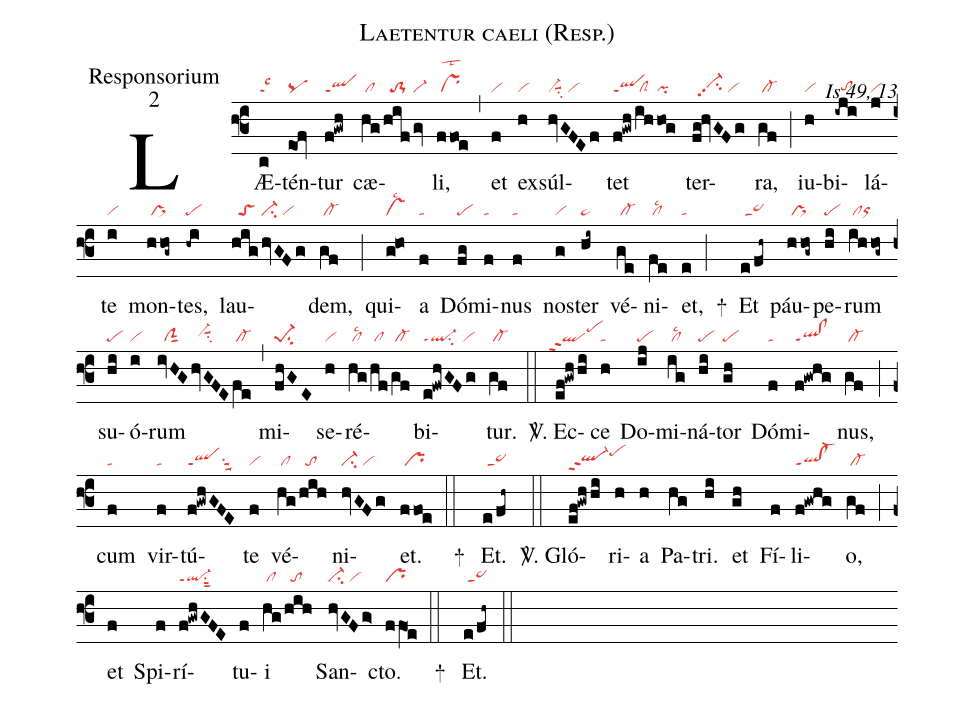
name:Laetentur caeli (Resp.);
office-part:Responsorium;
mode:2;
commentary:Is 49, 13;
nabc-lines:1;
%%
(f3)LÆ(c|talsc3)tén(eof|pq)tur(f!gwh|qlppt1) cæ(hg|/cl|/hif|//to-1|/gv|vi-)li,(ffoe|/prlst2) (,) et(f|vi) ex(h|vi)súl(hvGFEf|vi-suu1su2/vi)tet(f!gwh|qlppt1|/ih|/clS|hog|pi) ter(fg!hvGFg|//vi-hhpp2su2/vi)ra,(gf|/cl-) (;) iu(h|vi)bi(-iji|//tohg)lá(j|vi)te(i|vi) mon(hhog~|/pr>)tes,(-hi|pe) lau(hig|//toS|/hvGFg|vi-su2/vi)dem,(gf|/cl-) (;) qui(g!ho|vslsc2)a(f|ta) Dó(fg|pe)mi(f|ta)nus(f|ta) nos(g|vi)ter(hi~|pe~) vé(ge|/cl-)ni(fe|/cllsc2)et,(e|ta) (;)

+() Et(e/fh~|/sc~) páu(hhog~|/pr>)pe(hi|pe)rum(ihhog~|/clorhg) su(hi|pe)ó(i|vi)rum(ivHG|//ciG|hvGFE|//vi-hhsuu1su2|fe|/cl-) (,) mi(fhGE|pe-1su2)se(h|vi)ré(hg|/cllsc2|/hf|/cl|/gf|/cl-)bi(e!fwhGFg|ql-ppt1su2/vi)tur.(gf|/cl-) (::)

<sp>V/</sp>. Ec(ef!gwhhi|``qlppt2pehj)ce(h|ta) Do(ij|pe)mi(ig|/cllsc2)ná(hi|pe)tor(gh|pe) Dó(f|ta)mi(f!gwhg|ql!clppt1)nus,(gf|/cl-) (;) cum(f|ta) vir(f|ta)tú(f!gwhGFE|qlppt1su1suu2)te(f|vi) vé(hg|/cl|/hih|//to)ni(hvGFg|vi-su2/vi)et.(ffoe|/pr) (::)

+() Et.(e/fh~|/sc~) (::)

<sp>V/</sp>. Gló(ef!gwhhi|ql-hhppt2pehj)ri(h)a(h) Pa(hg)tri.(hi)
et(gh) Fí(f)li(f!gwhg|ql!cl-ppt1)o,(gf|/cl-) (;)
et(f) Spi(f)rí(f!gwhGFE|ql-ppt1su1sut2)tu(f)i(hg|/cl|/hih|//to) San(hvGFg>|ci-/vi)cto.(ffO1e|pr) (::)

+() Et.(e/fh~|/sc~) (::)
